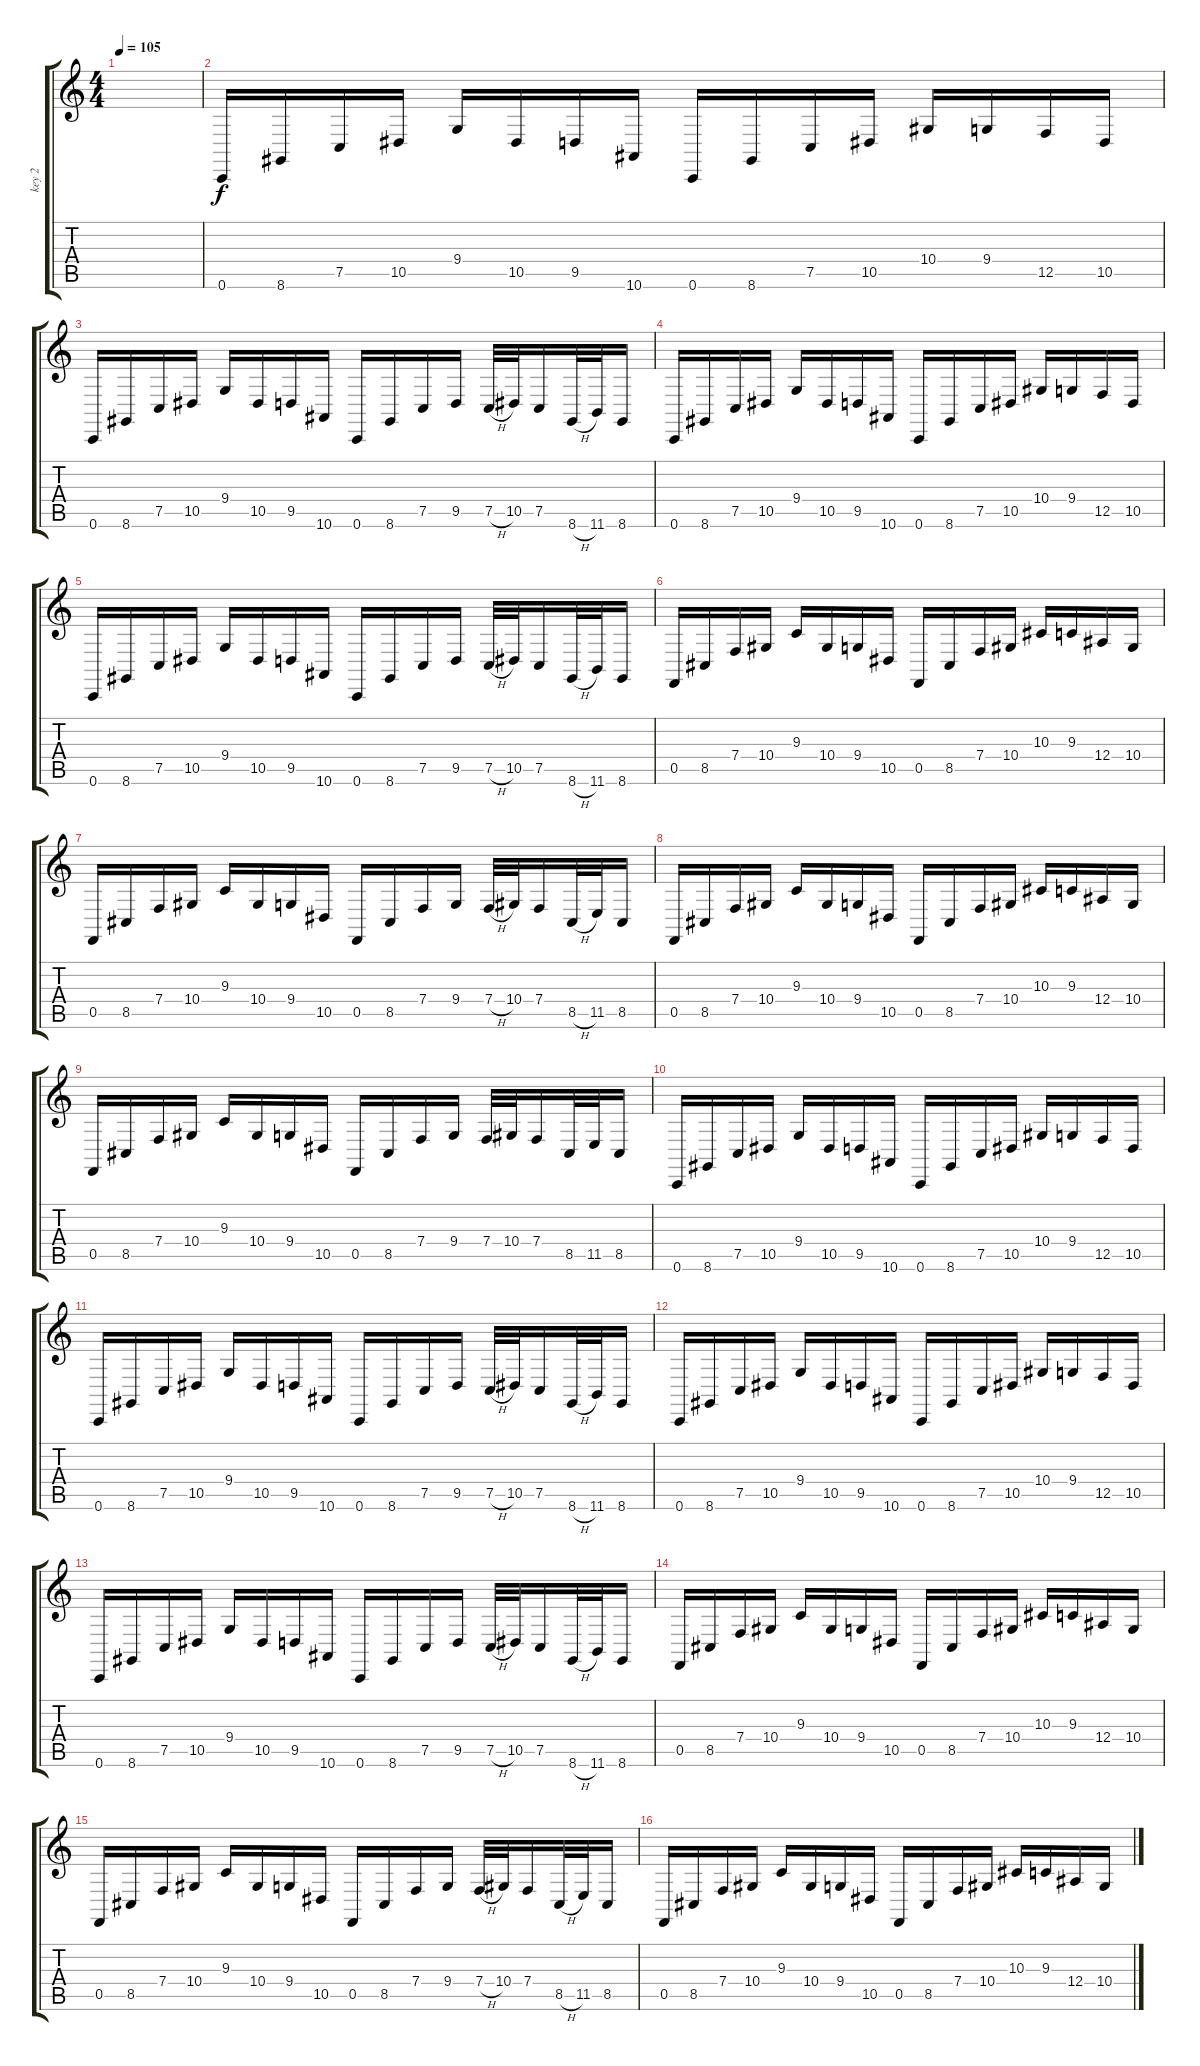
\track ("key 2" "key 2") {instrument brightacousticpiano}
\staff {score tabs}
\tuning (C4 G3 Eb3 Bb2 F2 C2) {hide}
\ts (4 4)
\tempo 105
\clef g2
\ks c
|
0.6.16 8.6.16 7.5.16 10.5.16 9.4.16 10.5.16 9.5.16 10.6.16 0.6.16 8.6.16 7.5.16 10.5.16 10.4.16 9.4.16 12.5.16 10.5.16 |
0.6.16 8.6.16 7.5.16 10.5.16 9.4.16 10.5.16 9.5.16 10.6.16 0.6.16 8.6.16 7.5.16 9.5.16 7.5{h}.32 10.5.32 7.5.16 8.6{h}.32 11.6.32 8.6.16 |
0.6.16 8.6.16 7.5.16 10.5.16 9.4.16 10.5.16 9.5.16 10.6.16 0.6.16 8.6.16 7.5.16 10.5.16 10.4.16 9.4.16 12.5.16 10.5.16 |
0.6.16 8.6.16 7.5.16 10.5.16 9.4.16 10.5.16 9.5.16 10.6.16 0.6.16 8.6.16 7.5.16 9.5.16 7.5{h}.32 10.5.32 7.5.16 8.6{h}.32 11.6.32 8.6.16 |
0.5.16 8.5.16 7.4.16 10.4.16 9.3.16 10.4.16 9.4.16 10.5.16 0.5.16 8.5.16 7.4.16 10.4.16 10.3.16 9.3.16 12.4.16 10.4.16 |
0.5.16 8.5.16 7.4.16 10.4.16 9.3.16 10.4.16 9.4.16 10.5.16 0.5.16 8.5.16 7.4.16 9.4.16 7.4{h}.32 10.4.32 7.4.16 8.5{h}.32 11.5.32 8.5.16 |
0.5.16 8.5.16 7.4.16 10.4.16 9.3.16 10.4.16 9.4.16 10.5.16 0.5.16 8.5.16 7.4.16 10.4.16 10.3.16 9.3.16 12.4.16 10.4.16 |
0.5.16 8.5.16 7.4.16 10.4.16 9.3.16 10.4.16 9.4.16 10.5.16 0.5.16 8.5.16 7.4.16 9.4.16 7.4.32 10.4.32 7.4.16 8.5.32 11.5.32 8.5.16 |
0.6.16 8.6.16 7.5.16 10.5.16 9.4.16 10.5.16 9.5.16 10.6.16 0.6.16 8.6.16 7.5.16 10.5.16 10.4.16 9.4.16 12.5.16 10.5.16 |
0.6.16 8.6.16 7.5.16 10.5.16 9.4.16 10.5.16 9.5.16 10.6.16 0.6.16 8.6.16 7.5.16 9.5.16 7.5{h}.32 10.5.32 7.5.16 8.6{h}.32 11.6.32 8.6.16 |
0.6.16 8.6.16 7.5.16 10.5.16 9.4.16 10.5.16 9.5.16 10.6.16 0.6.16 8.6.16 7.5.16 10.5.16 10.4.16 9.4.16 12.5.16 10.5.16 |
0.6.16 8.6.16 7.5.16 10.5.16 9.4.16 10.5.16 9.5.16 10.6.16 0.6.16 8.6.16 7.5.16 9.5.16 7.5{h}.32 10.5.32 7.5.16 8.6{h}.32 11.6.32 8.6.16 |
0.5.16 8.5.16 7.4.16 10.4.16 9.3.16 10.4.16 9.4.16 10.5.16 0.5.16 8.5.16 7.4.16 10.4.16 10.3.16 9.3.16 12.4.16 10.4.16 |
0.5.16 8.5.16 7.4.16 10.4.16 9.3.16 10.4.16 9.4.16 10.5.16 0.5.16 8.5.16 7.4.16 9.4.16 7.4{h}.32 10.4.32 7.4.16 8.5{h}.32 11.5.32 8.5.16 |
0.5.16 8.5.16 7.4.16 10.4.16 9.3.16 10.4.16 9.4.16 10.5.16 0.5.16 8.5.16 7.4.16 10.4.16 10.3.16 9.3.16 12.4.16 10.4.16
